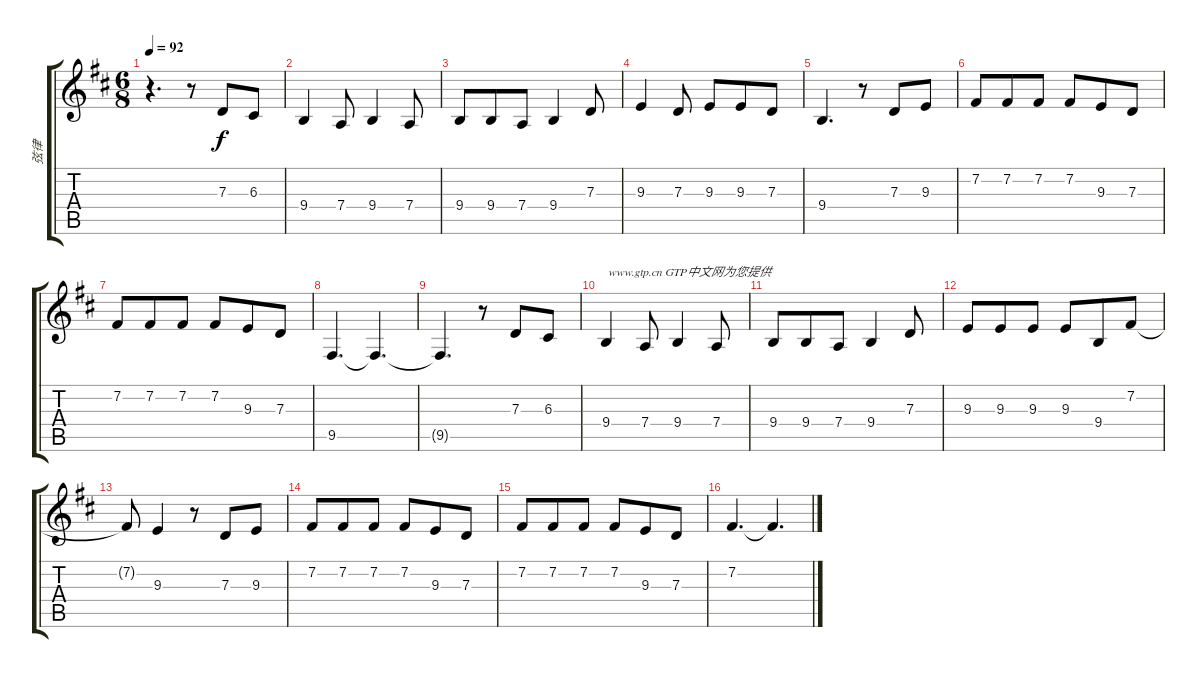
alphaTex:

\track ("弦律" "弦律") {instrument lead1square}
\staff {score tabs}
\tuning (E4 B3 G3 D3 A2 E2) {hide}
\ts (6 8)
\tempo 92
\clef g2
\ks d
r.4{d dy f} r.8 7.3.8 6.3.8 |
9.4.4 7.4.8 9.4.4 7.4.8 |
9.4.8 9.4.8 7.4.8 9.4.4 7.3.8 |
9.3.4 7.3.8 9.3.8 9.3.8 7.3.8 |
9.4.4{d} r.8 7.3.8 9.3.8 |
7.2.8 7.2.8 7.2.8 7.2.8 9.3.8 7.3.8 |
7.2.8 7.2.8 7.2.8 7.2.8 9.3.8 7.3.8 |
9.5.4{d} 9.5{t}.4{d} |
9.5{t}.4{d} r.8 7.3.8 6.3.8{txt "                    www.gtp.cn GTP中文网为您提供"} |
9.4.4 7.4.8 9.4.4 7.4.8 |
9.4.8 9.4.8 7.4.8 9.4.4 7.3.8 |
9.3.8 9.3.8 9.3.8 9.3.8 9.4.8 7.2.8 |
7.2{t}.8 9.3.4 r.8 7.3.8 9.3.8 |
7.2.8 7.2.8 7.2.8 7.2.8 9.3.8 7.3.8 |
7.2.8 7.2.8 7.2.8 7.2.8 9.3.8 7.3.8 |
7.2.4{d} 7.2{t}.4{d}
